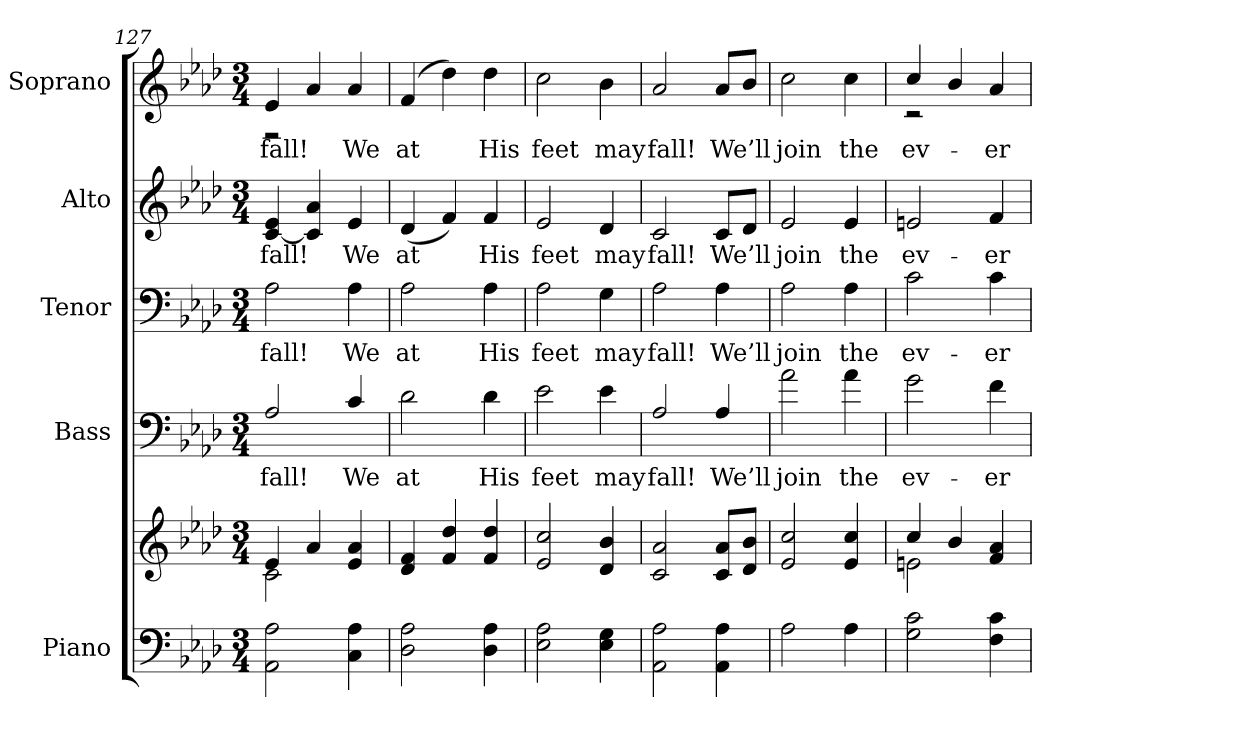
**kern	**kern	**kern	**text	**kern	**text	**kern	**text	**kern	**text
*part5	*part5	*part4	*part4	*part3	*part3	*part2	*part2	*part1	*part1
*staff6	*staff5	*staff4	*staff4	*staff3	*staff3	*staff2	*staff2	*staff1	*staff1
*I"Piano	*	*I"Bass	*	*I"Tenor	*	*I"Alto	*	*I"Soprano	*
*I'Pno.	*	*I'B.	*	*I'T.	*	*I'A.	*	*I'S.	*
*clefF4	*clefG2	*clefF4	*	*clefF4	*	*clefG2	*	*clefG2	*
*	*	*ITrd7c12	*	*	*	*	*	*	*
*k[b-e-a-d-]	*k[b-e-a-d-]	*k[b-e-a-d-]	*	*k[b-e-a-d-]	*	*k[b-e-a-d-]	*	*k[b-e-a-d-]	*
*f:	*f:	*f:	*	*f:	*	*f:	*	*f:	*
*M3/4	*M3/4	*M3/4	*	*M3/4	*	*M3/4	*	*M3/4	*
=127	=127	=127	=127	=127	=127	=127	=127	=127	=127
*	*^	*	*	*	*	*	*	*	*
!	!	!	!	!LO:LY:b:color=#000000	!	!	!	!	!	!
!	!	!	!	!	!	!LO:LY:b:color=#000000	!	!	!	!
!	!	!	!	!	!	!	!	!LO:LY:b:color=#000000	!	!
!	!	!	!	!	!	!	!	!	!	!LO:LY:b:color=#000000
*	*	*	*	*	*	*	*	*	*^	*
2AA-i\ 2A-i	4e-i/	2ci\	2AA-i/	fall!	2A-i\	fall!	[<4ci/ 4e-i	fall!	4e-i/	2r	fall!
.	4a-i/	.	.	.	.	.	(4ci/] 4a-i	.	4a-i/	.	.
!	!	!	!	!LO:LY:b:color=#000000	!	!	!	!	!	!	!
!	!	!	!	!	!	!LO:LY:b:color=#000000	!	!	!	!	!
!	!	!	!	!	!	!	!	!LO:LY:b:color=#000000	!	!	!
!	!	!	!	!	!	!	!	!	!	!	!LO:LY:b:color=#000000
4Ci\ 4A-i	4e-i/ 4a-i	4ryy	4Ci/	We	4A-i\	We	4e-i/	We	4a-i/	4ryy	We
*	*v	*v	*	*	*	*	*	*	*v	*v	*
!!LO:PB:g=z
=128	=128	=128	=128	=128	=128	=128	=128	=128	=128
*	*^	*	*	*	*	*	*	*^	*
!	!	!	!	!LO:LY:b:color=#000000	!	!	!	!	!	!	!
*	*v	*v	*	*	*	*	*	*	*v	*v	*
*	*^	*	*	*	*	*	*	*^	*
!	!	!	!	!	!	!LO:LY:b:color=#000000	!	!	!	!	!
*	*v	*v	*	*	*	*	*	*	*v	*v	*
*	*^	*	*	*	*	*	*	*^	*
!	!	!	!	!	!	!	!	!LO:LY:b:color=#000000	!	!	!
*	*v	*v	*	*	*	*	*	*	*v	*v	*
*	*^	*	*	*	*	*	*	*^	*
!	!	!	!	!	!	!	!	!	!	!	!LO:LY:b:color=#000000
*	*v	*v	*	*	*	*	*	*	*v	*v	*
2D-i\ 2A-i	((4d-i/ 4fi	2D-i\	at	2A-i\	at	(4d-i/	at	(4fi/	at
.	4fi/ 4dd-i	.	.	.	.	4fi/)	.	4dd-i\)	.
!	!	!	!LO:LY:b:color=#000000	!	!	!	!	!	!
!	!	!	!	!	!LO:LY:b:color=#000000	!	!	!	!
!	!	!	!	!	!	!	!LO:LY:b:color=#000000	!	!
!	!	!	!	!	!	!	!	!	!LO:LY:b:color=#000000
4D-i\ 4A-i	4fi/ 4dd-i	4D-i\	His	4A-i\	His	4fi/	His	4dd-i\	His
=129	=129	=129	=129	=129	=129	=129	=129	=129	=129
!	!	!	!LO:LY:b:color=#000000	!	!	!	!	!	!
!	!	!	!	!	!LO:LY:b:color=#000000	!	!	!	!
!	!	!	!	!	!	!	!LO:LY:b:color=#000000	!	!
!	!	!	!	!	!	!	!	!	!LO:LY:b:color=#000000
2E-i\ 2A-i	2e-i/ 2cci	2E-i\	feet	2A-i\	feet	2e-i/	feet	2cci\	feet
!	!	!	!LO:LY:b:color=#000000	!	!	!	!	!	!
!	!	!	!	!	!LO:LY:b:color=#000000	!	!	!	!
!	!	!	!	!	!	!	!LO:LY:b:color=#000000	!	!
!	!	!	!	!	!	!	!	!	!LO:LY:b:color=#000000
4E-i\ 4Gi	4d-i/ 4b-i	4E-i\	may	4Gi\	may	4d-i/	may	4b-i\	may
=130	=130	=130	=130	=130	=130	=130	=130	=130	=130
!	!	!	!LO:LY:b:color=#000000	!	!	!	!	!	!
!	!	!	!	!	!LO:LY:b:color=#000000	!	!	!	!
!	!	!	!	!	!	!	!LO:LY:b:color=#000000	!	!
!	!	!	!	!	!	!	!	!	!LO:LY:b:color=#000000
2AA-i\ 2A-i	2ci/ 2a-i	2AA-i/	fall!	2A-i\	fall!	2ci/	fall!	2a-i/	fall!
!	!	!	!LO:LY:b:color=#000000	!	!	!	!	!	!
!	!	!	!	!	!LO:LY:b:color=#000000	!	!	!	!
!	!	!	!	!	!	!	!LO:LY:b:color=#000000	!	!
!	!	!	!	!	!	!	!	!	!LO:LY:b:color=#000000
4AA-i\ 4A-i	8ci/ 8a-iL	4AA-i/	We’ll	4A-i\	We’ll	8ci/L	We’ll	8a-i/L	We’ll
.	8d-i/ 8b-iJ	.	.	.	.	8d-i/J	.	8b-i/J	.
=131	=131	=131	=131	=131	=131	=131	=131	=131	=131
!	!	!	!LO:LY:b:color=#000000	!	!	!	!	!	!
!	!	!	!	!	!LO:LY:b:color=#000000	!	!	!	!
!	!	!	!	!	!	!	!LO:LY:b:color=#000000	!	!
!	!	!	!	!	!	!	!	!	!LO:LY:b:color=#000000
2A-i\	2e-i/ 2cci	2A-i\	join	2A-i\	join	2e-i/	join	2cci\	join
!	!	!	!LO:LY:b:color=#000000	!	!	!	!	!	!
!	!	!	!	!	!LO:LY:b:color=#000000	!	!	!	!
!	!	!	!	!	!	!	!LO:LY:b:color=#000000	!	!
!	!	!	!	!	!	!	!	!	!LO:LY:b:color=#000000
4A-i\	4e-i/ 4cci	4A-i\	the	4A-i\	the	4e-i/	the	4cci\	the
=132	=132	=132	=132	=132	=132	=132	=132	=132	=132
*	*^	*	*	*	*	*	*	*	*
!	!	!	!	!LO:LY:b:color=#000000	!	!	!	!	!	!
!	!	!	!	!	!	!LO:LY:b:color=#000000	!	!	!	!
!	!	!	!	!	!	!	!	!LO:LY:b:color=#000000	!	!
!	!	!	!	!	!	!	!	!	!	!LO:LY:b:color=#000000
*	*	*	*	*	*	*	*	*	*^	*
2Gi\ 2ci	4cci/	2eni\	2Gi\	ev-	2ci\	ev-	2eni/	ev-	4cci/	2r	ev-
.	4b-i/	.	.	.	.	.	.	.	4b-i/	.	.
!	!	!	!	!LO:LY:b:color=#000000	!	!	!	!	!	!	!
!	!	!	!	!	!	!LO:LY:b:color=#000000	!	!	!	!	!
!	!	!	!	!	!	!	!	!LO:LY:b:color=#000000	!	!	!
!	!	!	!	!	!	!	!	!	!	!	!LO:LY:b:color=#000000
4Fi\ 4ci	4fi/ 4a-i	4ryy	4Fi\	-er-	4ci\	-er-	4fi/	-er-	4a-i/	4ryy	-er-
*	*v	*v	*	*	*	*	*	*	*v	*v	*
=	=	=	=	=	=	=	=	=	=
*-	*-	*-	*-	*-	*-	*-	*-	*-	*-
